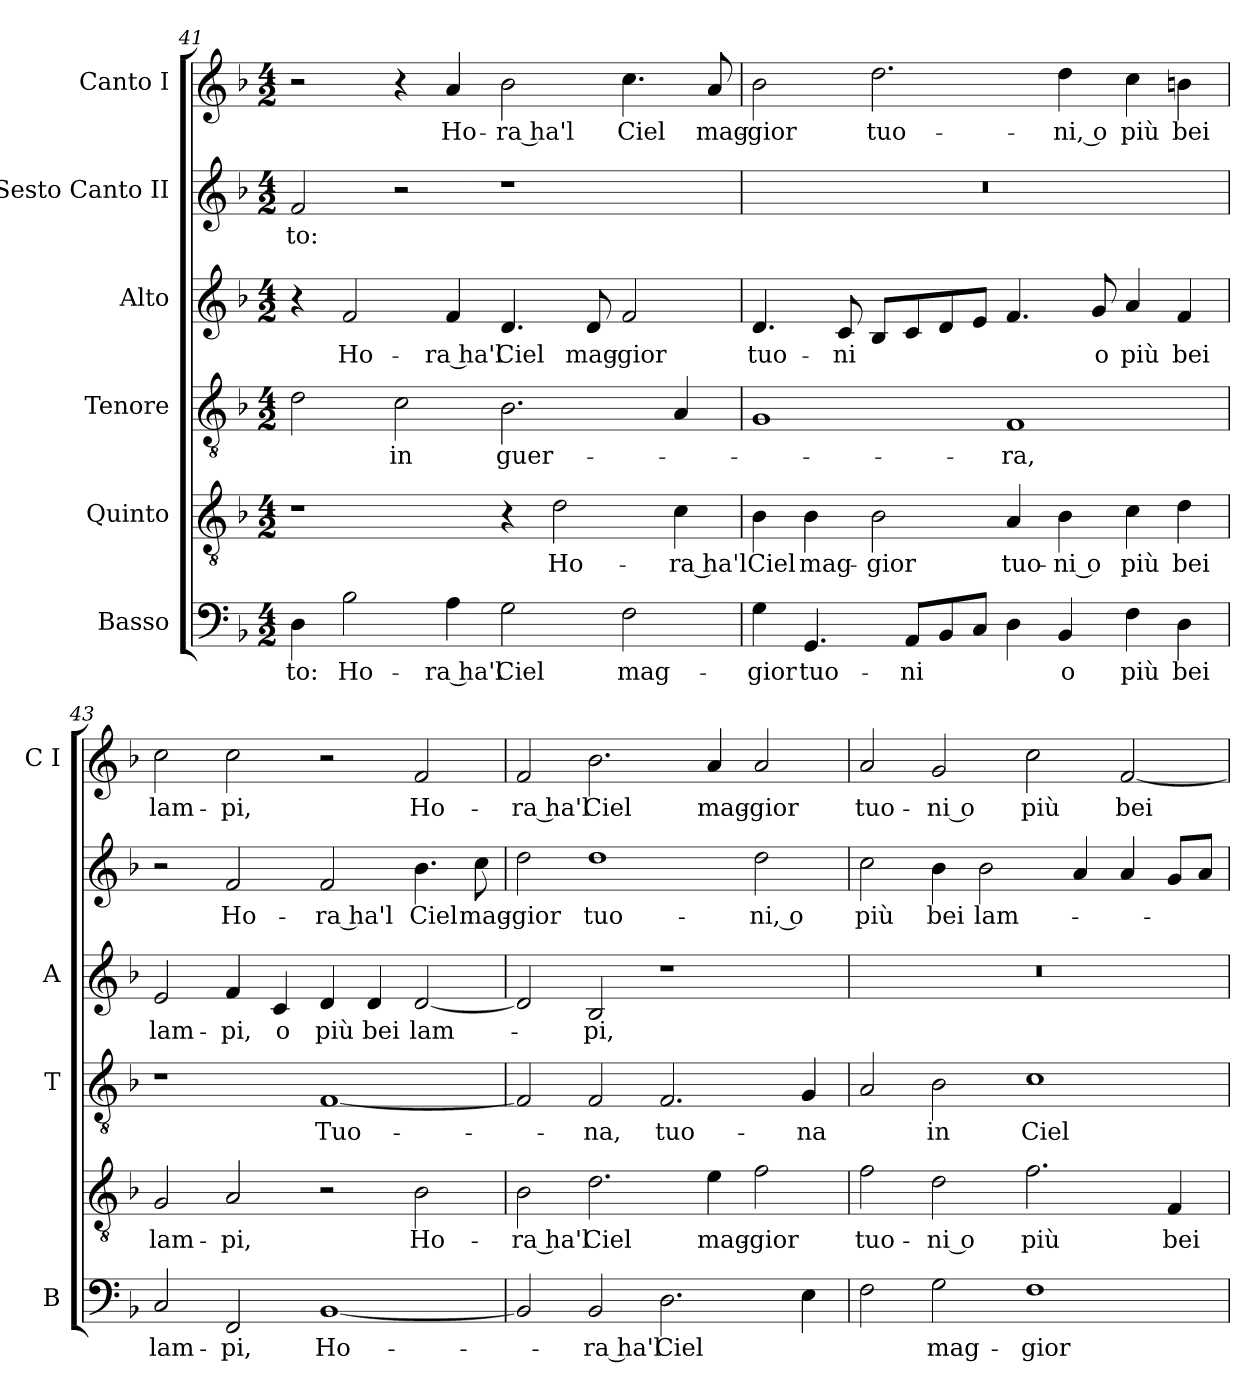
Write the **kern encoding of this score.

**kern	**text	**kern	**text	**kern	**text	**kern	**text	**kern	**text	**kern	**text
*part6	*part6	*part5	*part5	*part4	*part4	*part3	*part3	*part2	*part2	*part1	*part1
*staff6	*staff6	*staff5	*staff5	*staff4	*staff4	*staff3	*staff3	*staff2	*staff2	*staff1	*staff1
*I"Basso	*	*I"Quinto	*	*I"Tenore	*	*I"Alto	*	*I"Sesto Canto II	*	*I"Canto I	*
*I'B	*	*	*	*I'T	*	*I'A	*	*	*	*I'C I	*
*clefF4	*	*clefGv2	*	*clefGv2	*	*clefG2	*	*clefG2	*	*clefG2	*
*k[b-]	*	*k[b-]	*	*k[b-]	*	*k[b-]	*	*k[b-]	*	*k[b-]	*
*F:	*	*F:	*	*F:	*	*F:	*	*F:	*	*F:	*
*M4/2	*	*M4/2	*	*M4/2	*	*M4/2	*	*M4/2	*	*M4/2	*
=41	=41	=41	=41	=41	=41	=41	=41	=41	=41	=41	=41
4D	-to:	1r	.	2d	.	4r	.	2f	-to:	2r	.
2B-	Ho-	.	.	.	.	2f	Ho-	.	.	.	.
.	.	.	.	2c	in	.	.	2r	.	4r	.
4A	-ra ha'l	.	.	.	.	4f	-ra ha'l	.	.	4a	Ho-
2G	Ciel	4r	.	2.B-	guer-	4.d	Ciel	1r	.	2b-	-ra ha'l
.	.	2d	Ho-	.	.	.	.	.	.	.	.
.	.	.	.	.	.	8d	mag-	.	.	.	.
2F	mag-	.	.	.	.	2f	-gior	.	.	4.cc	Ciel
.	.	4c	-ra ha'l	4A	.	.	.	.	.	.	.
.	.	.	.	.	.	.	.	.	.	8a	mag-
=42	=42	=42	=42	=42	=42	=42	=42	=42	=42	=42	=42
4G	-gior	4B-	Ciel	1G	.	4.d	tuo-	0r	.	2b-	-gior
4.GG	tuo-	4B-	mag-	.	.	.	.	.	.	.	.
.	.	.	.	.	.	8c	-ni	.	.	.	.
.	.	2B-	-gior	.	.	8B-L	.	.	.	2.dd	tuo-
8AAL	-ni	.	.	.	.	8c	.	.	.	.	.
8BB-	.	.	.	.	.	8d	.	.	.	.	.
8CJ	.	.	.	.	.	8eJ	.	.	.	.	.
4D	.	4A	tuo-	1F	-ra,	4.f	.	.	.	.	.
4BB-	o	4B-	-ni o	.	.	.	.	.	.	4dd	-ni, o
.	.	.	.	.	.	8g	o	.	.	.	.
4F	più	4c	più	.	.	4a	più	.	.	4cc	più
4D	bei	4d	bei	.	.	4f	bei	.	.	4bn	bei
=43	=43	=43	=43	=43	=43	=43	=43	=43	=43	=43	=43
2C	lam-	2G	lam-	1r	.	2e	lam-	2r	.	2cc	lam-
2FF	-pi,	2A	-pi,	.	.	4f	-pi,	2f	Ho-	2cc	-pi,
.	.	.	.	.	.	4c	o	.	.	.	.
[1BB-	Ho-	2r	.	[1F	Tuo-	4d	più	2f	-ra ha'l	2r	.
.	.	.	.	.	.	4d	bei	.	.	.	.
.	.	2B-	Ho-	.	.	[2d	lam-	4.b-	Ciel	2f	Ho-
.	.	.	.	.	.	.	.	8cc	mag-	.	.
=44	=44	=44	=44	=44	=44	=44	=44	=44	=44	=44	=44
2BB-]	.	2B-	-ra ha'l	2F]	.	2d]	.	2dd	-gior	2f	-ra ha'l
2BB-	-ra ha'l	2.d	Ciel	2F	-na,	2B-	-pi,	1dd	tuo-	2.b-	Ciel
2.D	Ciel	.	.	2.F	tuo-	1r	.	.	.	.	.
.	.	4e	mag-	.	.	.	.	.	.	4a	mag-
.	.	2f	-gior	.	.	.	.	2dd	-ni, o	2a	-gior
4E	.	.	.	4G	-na	.	.	.	.	.	.
=45	=45	=45	=45	=45	=45	=45	=45	=45	=45	=45	=45
2F	.	2f	tuo-	2A	.	0r	.	2cc	più	2a	tuo-
2G	mag-	2d	-ni o	2B-	in	.	.	4b-	bei	2g	-ni o
.	.	.	.	.	.	.	.	2b-	lam-	.	.
1F	-gior	2.f	più	1c	Ciel	.	.	.	.	2cc	più
.	.	.	.	.	.	.	.	4a	.	.	.
.	.	.	.	.	.	.	.	4a	.	[2f	bei
.	.	4F	bei	.	.	.	.	8gL	.	.	.
.	.	.	.	.	.	.	.	8aJ	.	.	.
=	=	=	=	=	=	=	=	=	=	=	=
*-	*-	*-	*-	*-	*-	*-	*-	*-	*-	*-	*-
